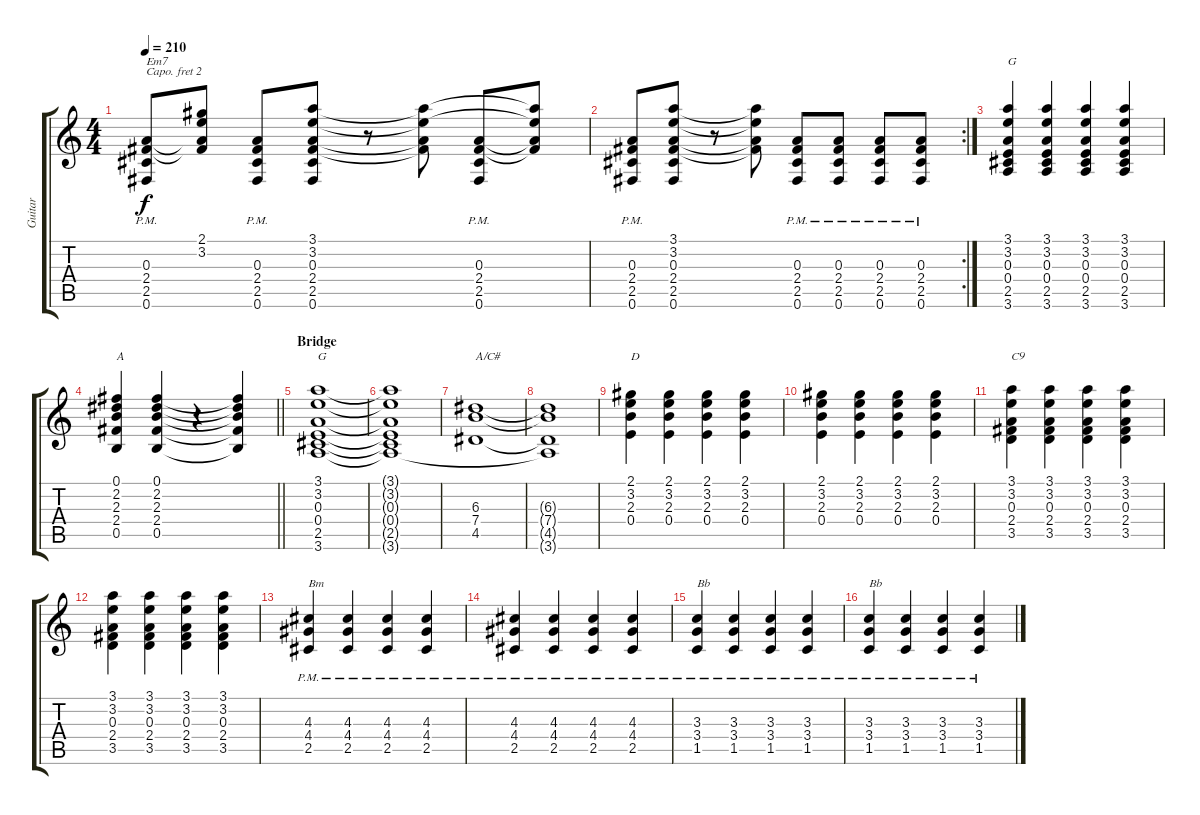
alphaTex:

\track ("Guitar" "Guitar") {instrument acousticguitarsteel}
\staff {score tabs}
\capo 2
\tuning (E4 B3 G3 D3 A2 E2) {hide}
\ts (4 4)
\tempo 210
\clef g2
\ks c
(0.3{pm} 2.4{pm} 2.5{pm} 0.6).8{txt "Em7" dy f} (2.1{t} 3.2{t} 0.3{t} 2.4{t}).8 (0.3{pm} 2.4{pm} 2.5{pm} 0.6).8 (3.1 3.2 0.3 2.4 2.5 0.6).8 r.8 (3.1{t} 3.2{t} 0.3{t} 2.4{t}).8 (0.3{pm} 2.4{pm} 2.5{pm} 0.6).8 (3.1{t} 3.2{t} 0.3{t} 2.4{t}).8 |
\rc 2
(0.3{pm} 2.4{pm} 2.5{pm} 0.6).8 (3.1 3.2 0.3 2.4 2.5 0.6).8 r.8 (3.1{t} 3.2{t} 0.3{t} 2.4{t}).8 (0.3{pm} 2.4{pm} 2.5{pm} 0.6).8 (0.3{pm} 2.4{pm} 2.5{pm} 0.6).8 (0.3{pm} 2.4{pm} 2.5{pm} 0.6).8 (0.3{pm} 2.4{pm} 2.5{pm} 0.6).8 |
(3.1 3.2 0.3 0.4 2.5 3.6).4{txt "G"} (3.1 3.2 0.3 0.4 2.5 3.6).4 (3.1 3.2 0.3 0.4 2.5 3.6).4 (3.1 3.2 0.3 0.4 2.5 3.6).4 |
\barLineRight lightlight
(0.1 2.2 2.3 2.4 0.5).4{txt "A"} (0.1 2.2 2.3 2.4 0.5).4 r.4 (0.1{t} 2.2{t} 2.3{t} 2.4{t} 0.5{t}).4 |
\section ("" "Bridge")
(3.1 3.2 0.3 0.4 2.5 3.6).1{txt "G"} |
(3.1{t} 3.2{t} 0.3{t} 0.4{t} 2.5{t} 3.6{t}).1 |
(6.3 7.4 4.5).1{txt "A/C#"} |
(6.3{t} 7.4{t} 4.5{t} 3.6{t}).1 |
(2.1 3.2 2.3 0.4).4{txt "D"} (2.1 3.2 2.3 0.4).4 (2.1 3.2 2.3 0.4).4 (2.1 3.2 2.3 0.4).4 |
(2.1 3.2 2.3 0.4).4 (2.1 3.2 2.3 0.4).4 (2.1 3.2 2.3 0.4).4 (2.1 3.2 2.3 0.4).4 |
(3.1 3.2 0.3 2.4 3.5).4{txt "C9"} (3.1 3.2 0.3 2.4 3.5).4 (3.1 3.2 0.3 2.4 3.5).4 (3.1 3.2 0.3 2.4 3.5).4 |
(3.1 3.2 0.3 2.4 3.5).4 (3.1 3.2 0.3 2.4 3.5).4 (3.1 3.2 0.3 2.4 3.5).4 (3.1 3.2 0.3 2.4 3.5).4 |
(4.3{pm} 4.4{pm} 2.5{pm}).4{txt "Bm"} (4.3{pm} 4.4{pm} 2.5{pm}).4 (4.3{pm} 4.4{pm} 2.5{pm}).4 (4.3{pm} 4.4{pm} 2.5{pm}).4 |
(4.3{pm} 4.4{pm} 2.5{pm}).4 (4.3{pm} 4.4{pm} 2.5{pm}).4 (4.3{pm} 4.4{pm} 2.5{pm}).4 (4.3{pm} 4.4{pm} 2.5{pm}).4 |
(3.3{pm} 3.4{pm} 1.5{pm}).4{txt "Bb"} (3.3{pm} 3.4{pm} 1.5{pm}).4 (3.3{pm} 3.4{pm} 1.5{pm}).4 (3.3{pm} 3.4{pm} 1.5{pm}).4 |
(3.3{pm} 3.4{pm} 1.5{pm}).4{txt "Bb"} (3.3{pm} 3.4{pm} 1.5{pm}).4 (3.3{pm} 3.4{pm} 1.5{pm}).4 (3.3{pm} 3.4{pm} 1.5{pm}).4
